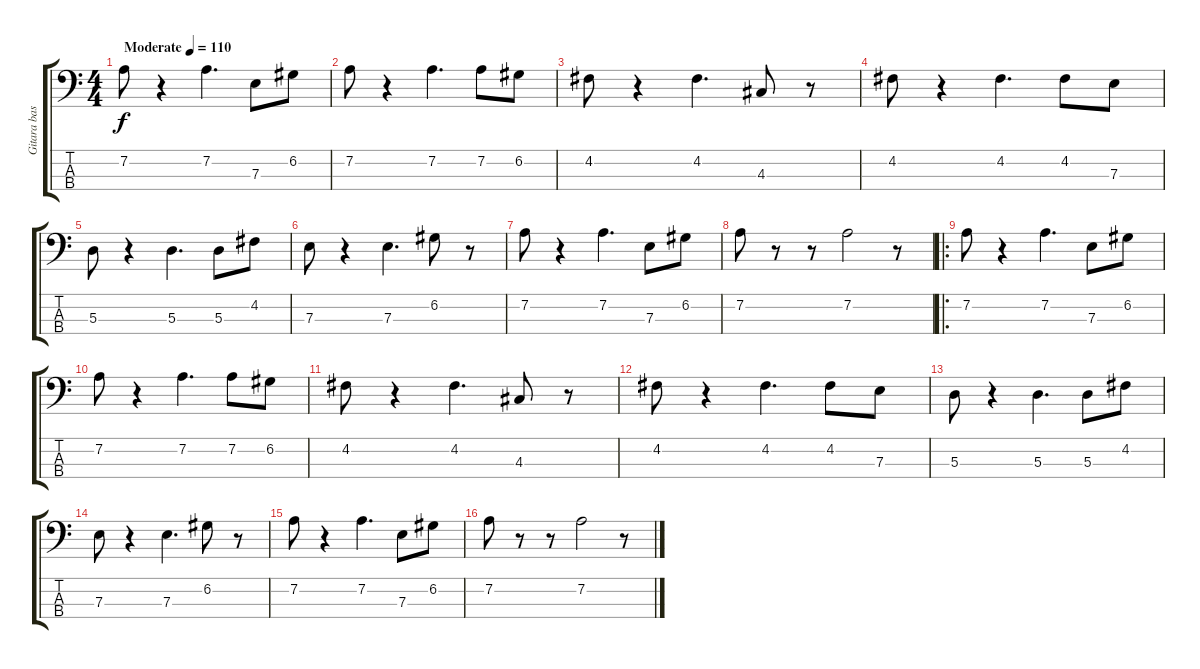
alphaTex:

\track ("Gitara basowa" "Gitara bas") {instrument electricbassfinger}
\staff {score tabs}
\tuning (G2 D2 A1 E1) {hide}
\ts (4 4)
\tempo (110 "Moderate")
\clef f4
\ks c
7.2.8{dy f instrument electricbassfinger} r.4 7.2.4{d} 7.3.8 6.2.8 |
7.2.8 r.4 7.2.4{d} 7.2.8 6.2.8 |
4.2.8 r.4 4.2.4{d} 4.3.8 r.8 |
4.2.8 r.4 4.2.4{d} 4.2.8 7.3.8 |
5.3.8 r.4 5.3.4{d} 5.3.8 4.2.8 |
7.3.8 r.4 7.3.4{d} 6.2.8 r.8 |
7.2.8 r.4 7.2.4{d} 7.3.8 6.2.8 |
7.2.8 r.8 r.8 7.2.2 r.8 |
\ro
7.2.8 r.4 7.2.4{d} 7.3.8 6.2.8 |
7.2.8 r.4 7.2.4{d} 7.2.8 6.2.8 |
4.2.8 r.4 4.2.4{d} 4.3.8 r.8 |
4.2.8 r.4 4.2.4{d} 4.2.8 7.3.8 |
5.3.8 r.4 5.3.4{d} 5.3.8 4.2.8 |
7.3.8 r.4 7.3.4{d} 6.2.8 r.8 |
7.2.8 r.4 7.2.4{d} 7.3.8 6.2.8 |
7.2.8 r.8 r.8 7.2.2 r.8
